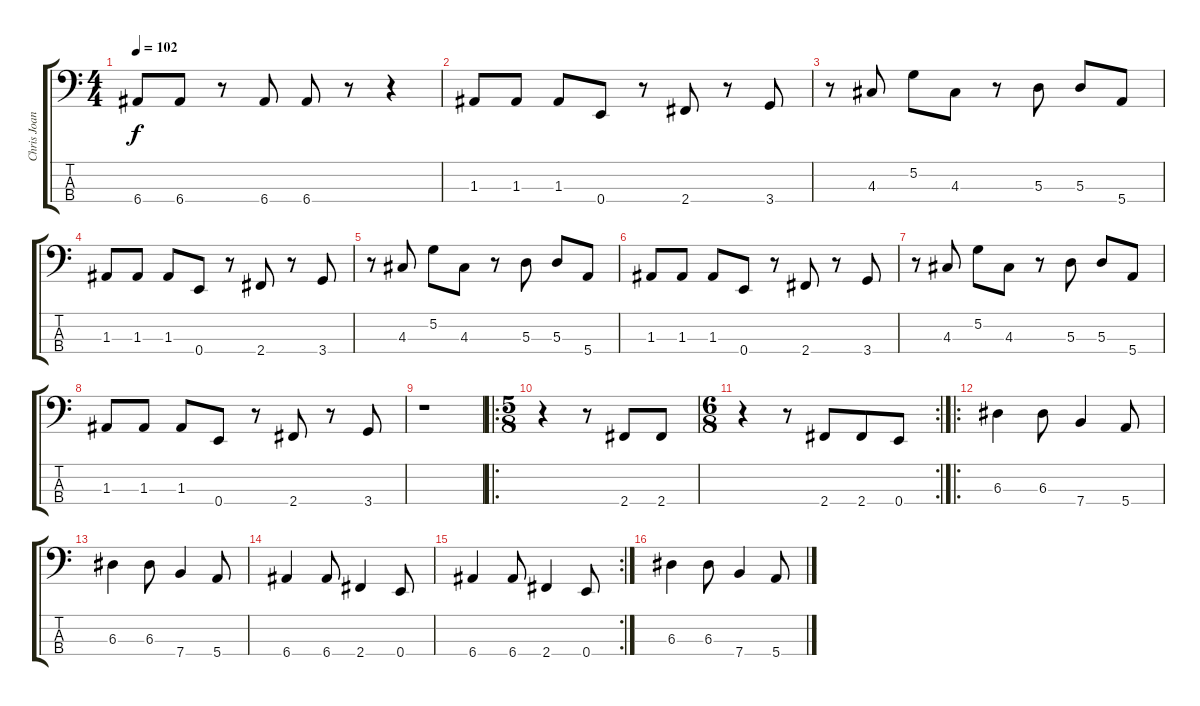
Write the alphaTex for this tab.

\track ("Chris Joannou (basse)" "Chris Joan") {instrument electricbasspick}
\staff {score tabs}
\tuning (G2 D2 A1 E1) {hide}
\ts (4 4)
\tempo 102
\clef f4
\ks c
6.4.8{dy f} 6.4.8 r.8 6.4.8 6.4.8 r.8 r.4 |
1.3.8 1.3.8 1.3.8 0.4.8 r.8 2.4.8 r.8 3.4.8 |
r.8 4.3.8 5.2.8 4.3.8 r.8 5.3.8 5.3.8 5.4.8 |
1.3.8 1.3.8 1.3.8 0.4.8 r.8 2.4.8 r.8 3.4.8 |
r.8 4.3.8 5.2.8 4.3.8 r.8 5.3.8 5.3.8 5.4.8 |
1.3.8 1.3.8 1.3.8 0.4.8 r.8 2.4.8 r.8 3.4.8 |
r.8 4.3.8 5.2.8 4.3.8 r.8 5.3.8 5.3.8 5.4.8 |
1.3.8 1.3.8 1.3.8 0.4.8 r.8 2.4.8 r.8 3.4.8 |
r.1 |
\ro
\ts (5 8)
r.4 r.8 2.4.8 2.4.8 |
\rc 2
\ts (6 8)
r.4 r.8 2.4.8 2.4.8 0.4.8 |
\ro
6.3.4 6.3.8 7.4.4 5.4.8 |
6.3.4 6.3.8 7.4.4 5.4.8 |
6.4.4 6.4.8 2.4.4 0.4.8 |
\rc 2
6.4.4 6.4.8 2.4.4 0.4.8 |
6.3.4 6.3.8 7.4.4 5.4.8
